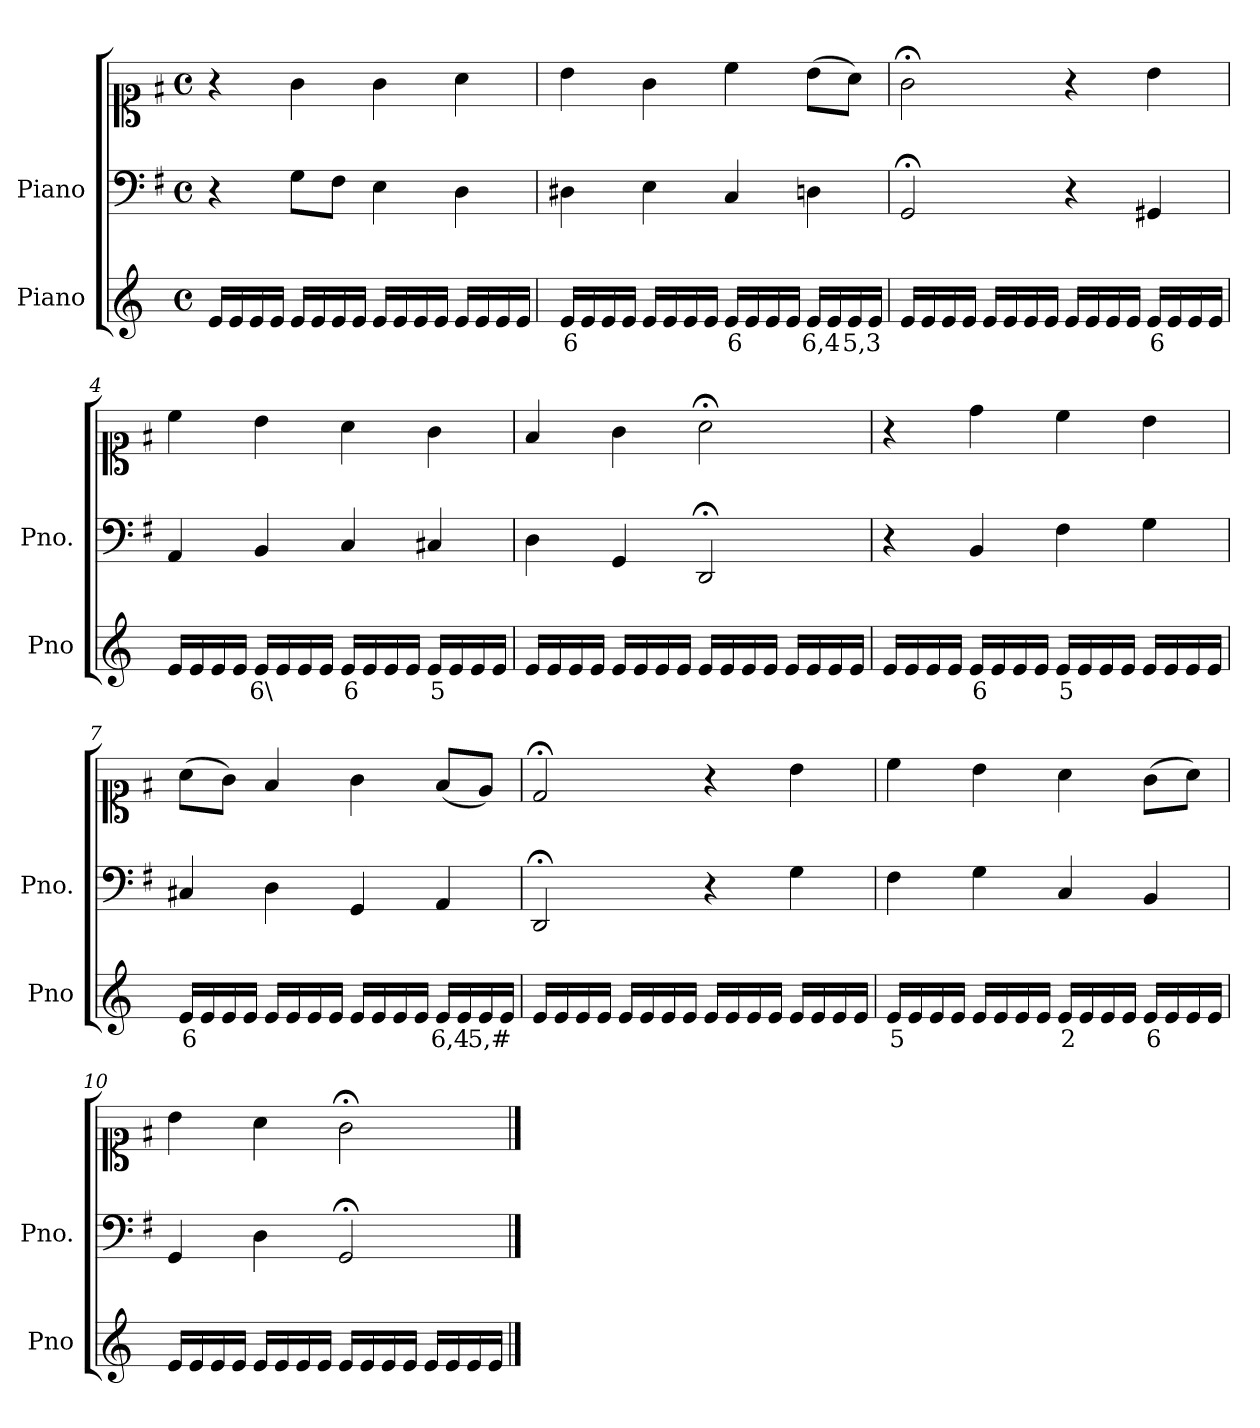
**kern	**text	**kern	**kern
*part2	*part2	*part1	*part1
*staff3	*staff3	*staff2	*staff1
*I"Piano	*	*I"Piano	*
*I'Pno	*	*I'Pno.	*
*clefG2	*	*clefF4	*clefC1
*k[]	*	*k[f#]	*k[f#]
*M4/4	*	*M4/4	*M4/4
*met(c)	*	*met(c)	*met(c)
=1	=1	=1	=1
16e/LL	.	4r	4r
16e/	.	.	.
16e/	.	.	.
16e/JJ	.	.	.
16e/LL	.	8G\L	4g\
16e/	.	.	.
!	!LO:LY:b	!	!
16e/	_	8F#\J	.
16e/JJ	.	.	.
16e/LL	.	4E\	4g\
16e/	.	.	.
16e/	.	.	.
16e/JJ	.	.	.
16e/LL	.	4D\	4a\
16e/	.	.	.
16e/	.	.	.
16e/JJ	.	.	.
=2	=2	=2	=2
!	!LO:LY:b	!	!
16e/LL	6	4D#X\	4b\
16e/	.	.	.
16e/	.	.	.
16e/JJ	.	.	.
16e/LL	.	4E\	4g\
16e/	.	.	.
16e/	.	.	.
16e/JJ	.	.	.
!	!LO:LY:b	!	!
16e/LL	6	4C/	4cc\
16e/	.	.	.
16e/	.	.	.
16e/JJ	.	.	.
!	!LO:LY:b	!	!
16e/LL	6,4	4Dn\	(>8b\L
16e/	.	.	.
!	!LO:LY:b	!	!
16e/	5,3	.	8a\J)
16e/JJ	.	.	.
=3	=3	=3	=3
16e/LL	.	2GG;</	2g;<\
16e/	.	.	.
16e/	.	.	.
16e/JJ	.	.	.
16e/LL	.	.	.
16e/	.	.	.
16e/	.	.	.
16e/JJ	.	.	.
16e/LL	.	4r	4r
16e/	.	.	.
16e/	.	.	.
16e/JJ	.	.	.
!	!LO:LY:b	!	!
16e/LL	6	4GG#X/	4b\
16e/	.	.	.
16e/	.	.	.
16e/JJ	.	.	.
=4	=4	=4	=4
16e/LL	.	4AA/	4cc\
16e/	.	.	.
16e/	.	.	.
16e/JJ	.	.	.
!	!LO:LY:b	!	!
16e/LL	6\	4BB/	4b\
16e/	.	.	.
16e/	.	.	.
16e/JJ	.	.	.
!	!LO:LY:b	!	!
16e/LL	6	4C/	4a\
16e/	.	.	.
16e/	.	.	.
16e/JJ	.	.	.
!	!LO:LY:b	!	!
16e/LL	5	4C#X/	4g\
16e/	.	.	.
16e/	.	.	.
16e/JJ	.	.	.
=5	=5	=5	=5
16e/LL	.	4D\	4f#/
16e/	.	.	.
16e/	.	.	.
16e/JJ	.	.	.
16e/LL	.	4GG/	4g\
16e/	.	.	.
16e/	.	.	.
16e/JJ	.	.	.
16e/LL	.	2DD;</	2a;<\
16e/	.	.	.
16e/	.	.	.
16e/JJ	.	.	.
16e/LL	.	.	.
16e/	.	.	.
16e/	.	.	.
16e/JJ	.	.	.
=6	=6	=6	=6
16e/LL	.	4r	4r
16e/	.	.	.
16e/	.	.	.
16e/JJ	.	.	.
!	!LO:LY:b	!	!
16e/LL	6	4BB/	4dd\
16e/	.	.	.
16e/	.	.	.
16e/JJ	.	.	.
!	!LO:LY:b	!	!
16e/LL	5	4F#\	4cc\
16e/	.	.	.
16e/	.	.	.
16e/JJ	.	.	.
16e/LL	.	4G\	4b\
16e/	.	.	.
16e/	.	.	.
16e/JJ	.	.	.
=7	=7	=7	=7
!	!LO:LY:b	!	!
16e/LL	6	4C#X/	(>8a\L
16e/	.	.	.
16e/	.	.	8g\J)
16e/JJ	.	.	.
16e/LL	.	4D\	4f#/
16e/	.	.	.
16e/	.	.	.
16e/JJ	.	.	.
16e/LL	.	4GG/	4g\
16e/	.	.	.
16e/	.	.	.
16e/JJ	.	.	.
!	!LO:LY:b	!	!
16e/LL	6,4	4AA/	(<8f#/L
16e/	.	.	.
!	!LO:LY:b	!	!
16e/	5,#	.	8e/J)
16e/JJ	.	.	.
=8	=8	=8	=8
16e/LL	.	2DD;</	2d;</
16e/	.	.	.
16e/	.	.	.
16e/JJ	.	.	.
16e/LL	.	.	.
16e/	.	.	.
16e/	.	.	.
16e/JJ	.	.	.
16e/LL	.	4r	4r
16e/	.	.	.
16e/	.	.	.
16e/JJ	.	.	.
16e/LL	.	4G\	4b\
16e/	.	.	.
16e/	.	.	.
16e/JJ	.	.	.
=9	=9	=9	=9
!	!LO:LY:b	!	!
16e/LL	5	4F#\	4cc\
16e/	.	.	.
16e/	.	.	.
16e/JJ	.	.	.
16e/LL	.	4G\	4b\
16e/	.	.	.
16e/	.	.	.
16e/JJ	.	.	.
!	!LO:LY:b	!	!
16e/LL	2	4C/	4a\
16e/	.	.	.
16e/	.	.	.
16e/JJ	.	.	.
!	!LO:LY:b	!	!
16e/LL	6	4BB/	(>8g\L
16e/	.	.	.
16e/	.	.	8a\J)
16e/JJ	.	.	.
=10	=10	=10	=10
16e/LL	.	4GG/	4b\
16e/	.	.	.
16e/	.	.	.
16e/JJ	.	.	.
16e/LL	.	4D\	4a\
16e/	.	.	.
16e/	.	.	.
16e/JJ	.	.	.
16e/LL	.	2GG;</	2g;<\
16e/	.	.	.
16e/	.	.	.
16e/JJ	.	.	.
16e/LL	.	.	.
16e/	.	.	.
16e/	.	.	.
16e/JJ	.	.	.
==	==	==	==
*-	*-	*-	*-
